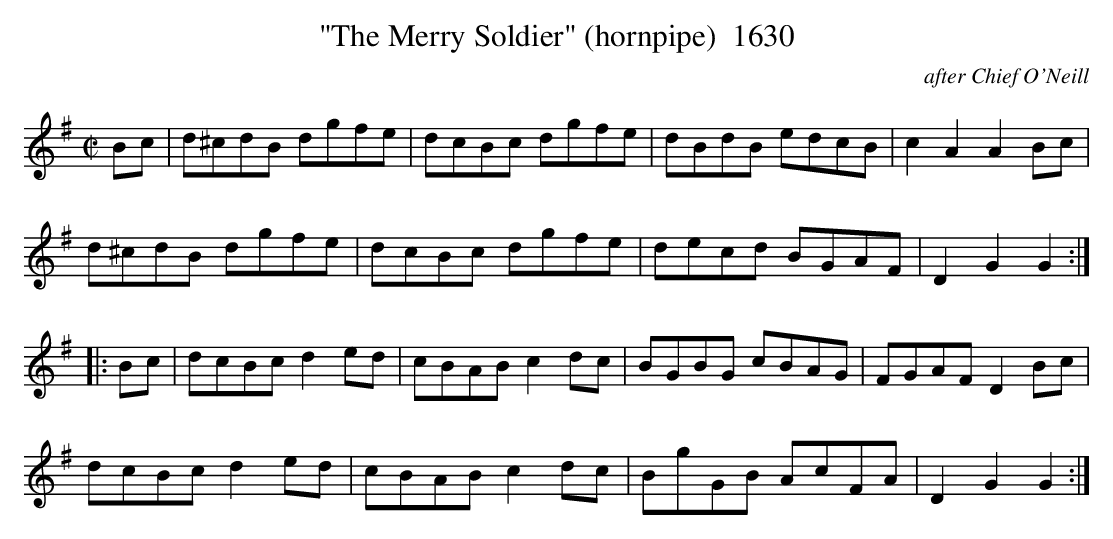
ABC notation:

X:1
T:"The Merry Soldier" (hornpipe)  1630
C:after Chief O'Neill
BRENNAN July 2003 (HTTP://WWW.SOSYOURMOM.COM)
M:C|
L:1/8
K:G
Bc|d^cdB dgfe|dcBc dgfe|dBdB edcB|c2A2A2Bc|
d^cdB dgfe|dcBc dgfe|decd BGAF|D2G2G2:|
|:Bc|dcBc d2ed|cBAB c2dc|BGBG cBAG|FGAF D2Bc|
dcBc d2ed|cBAB c2dc|BgGB AcFA|D2G2G2:|
